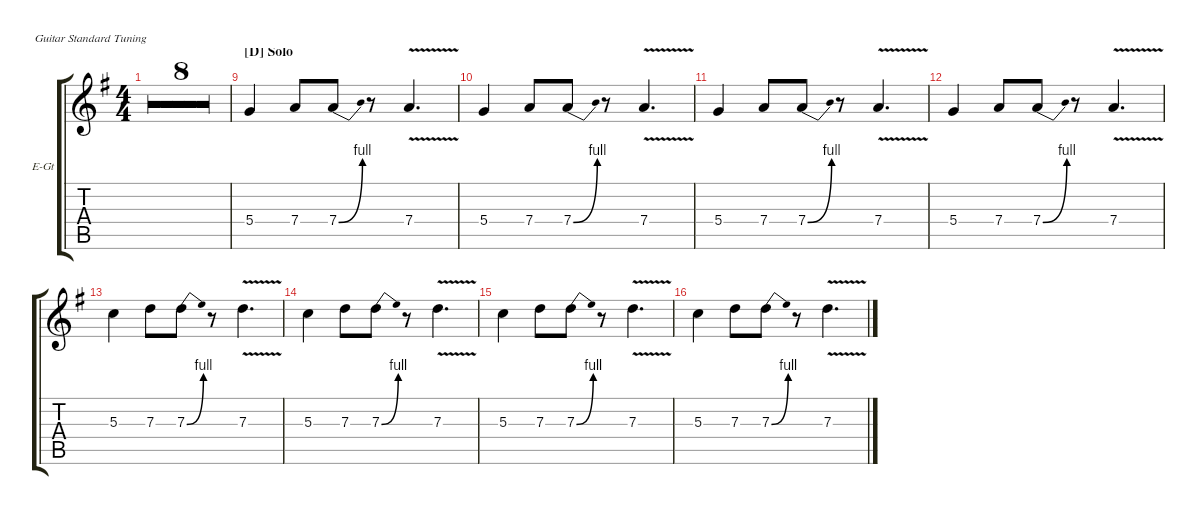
\hideDynamics
\bracketExtendMode groupsimilarinstruments
\firstSystemTrackNameOrientation horizontal
\otherSystemsTrackNameOrientation horizontal
\track ("E.Guitar Rythm 2" "E-Gt") {multiBarRest instrument distortionguitar}
\staff {score tabs}
\tuning (E4 B3 G3 D3 A2 E2)
\ts (4 4)
\tempo 112
\clef g2
\ks eminor
r.1{dy f} |
r.1 |
r.1 |
r.1 |
r.1 |
r.1 |
r.1 |
r.1 |
\section ("D" "Solo")
5.4.4 7.4.8 7.4{be (bend 0 0 60 4)}.8 r.8 7.4{v}.4{d} |
5.4.4 7.4.8 7.4{be (bend 0 0 60 4)}.8 r.8 7.4{v}.4{d} |
5.4.4 7.4.8 7.4{be (bend 0 0 60 4)}.8 r.8 7.4{v}.4{d} |
5.4.4 7.4.8 7.4{be (bend 0 0 60 4)}.8 r.8 7.4{v}.4{d} |
5.3.4 7.3.8 7.3{be (bend 0 0 60 4)}.8 r.8 7.3{v}.4{d} |
5.3.4 7.3.8 7.3{be (bend 0 0 60 4)}.8 r.8 7.3{v}.4{d} |
5.3.4 7.3.8 7.3{be (bend 0 0 60 4)}.8 r.8 7.3{v}.4{d} |
5.3.4 7.3.8 7.3{be (bend 0 0 60 4)}.8 r.8 7.3{v}.4{d}
